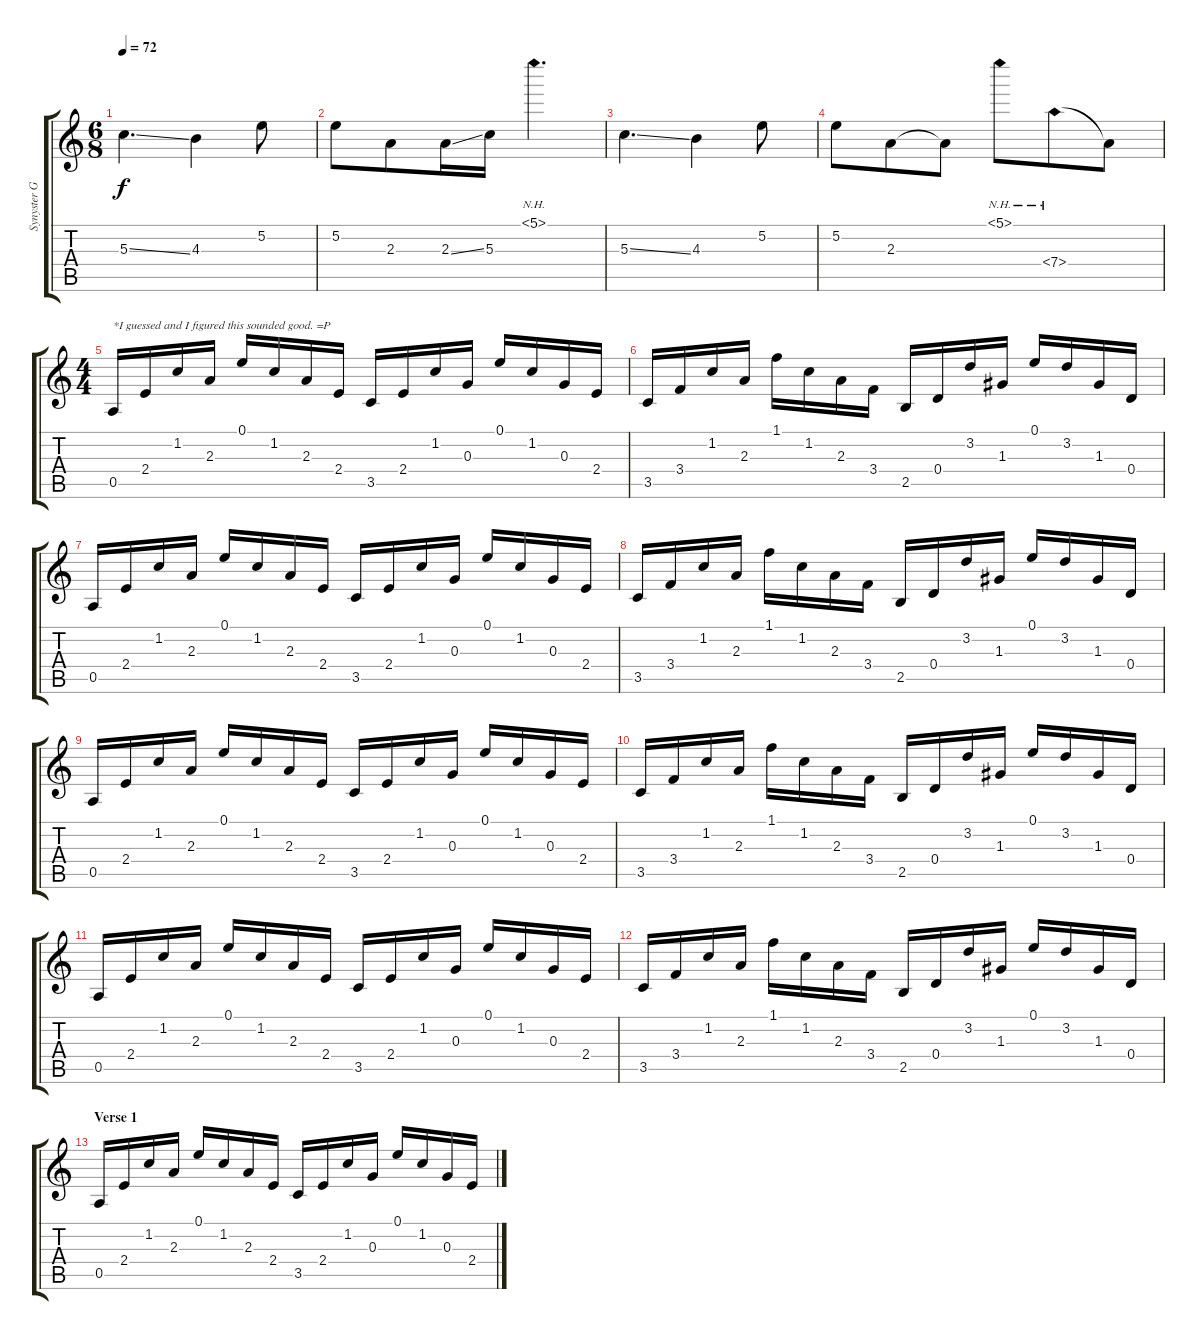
\track ("Synyster Gates (Clean Guitar)" "Synyster G") {instrument electricguitarclean}
\staff {score tabs}
\tuning (E4 B3 G3 D3 A2 D2) {hide}
\ts (6 8)
\tempo 72
\clef g2
\ks c
5.3{ss}.4{d dy f} 4.3.4 5.2.8 |
5.2.8 2.3.8 2.3{ss}.16 5.3.16 5.1{nh}.4{d} |
5.3{ss}.4{d} 4.3.4 5.2.8 |
5.2.8 2.3.8 2.3{t}.8 5.1{nh}.8 7.4{nh}.8 7.4{t}.8 |
\ts (4 4)
0.5.16{txt "*I guessed and I figured this sounded good. =P"} 2.4.16 1.2.16 2.3.16 0.1.16 1.2.16 2.3.16 2.4.16 3.5.16 2.4.16 1.2.16 0.3.16 0.1.16 1.2.16 0.3.16 2.4.16 |
3.5.16 3.4.16 1.2.16 2.3.16 1.1.16 1.2.16 2.3.16 3.4.16 2.5.16 0.4.16 3.2.16 1.3.16 0.1.16 3.2.16 1.3.16 0.4.16 |
0.5.16 2.4.16 1.2.16 2.3.16 0.1.16 1.2.16 2.3.16 2.4.16 3.5.16 2.4.16 1.2.16 0.3.16 0.1.16 1.2.16 0.3.16 2.4.16 |
3.5.16 3.4.16 1.2.16 2.3.16 1.1.16 1.2.16 2.3.16 3.4.16 2.5.16 0.4.16 3.2.16 1.3.16 0.1.16 3.2.16 1.3.16 0.4.16 |
0.5.16 2.4.16 1.2.16 2.3.16 0.1.16 1.2.16 2.3.16 2.4.16 3.5.16 2.4.16 1.2.16 0.3.16 0.1.16 1.2.16 0.3.16 2.4.16 |
3.5.16 3.4.16 1.2.16 2.3.16 1.1.16 1.2.16 2.3.16 3.4.16 2.5.16 0.4.16 3.2.16 1.3.16 0.1.16 3.2.16 1.3.16 0.4.16 |
0.5.16 2.4.16 1.2.16 2.3.16 0.1.16 1.2.16 2.3.16 2.4.16 3.5.16 2.4.16 1.2.16 0.3.16 0.1.16 1.2.16 0.3.16 2.4.16 |
3.5.16 3.4.16 1.2.16 2.3.16 1.1.16 1.2.16 2.3.16 3.4.16 2.5.16 0.4.16 3.2.16 1.3.16 0.1.16 3.2.16 1.3.16 0.4.16 |
\section ("" "Verse 1")
0.5.16 2.4.16 1.2.16 2.3.16 0.1.16 1.2.16 2.3.16 2.4.16 3.5.16 2.4.16 1.2.16 0.3.16 0.1.16 1.2.16 0.3.16 2.4.16
